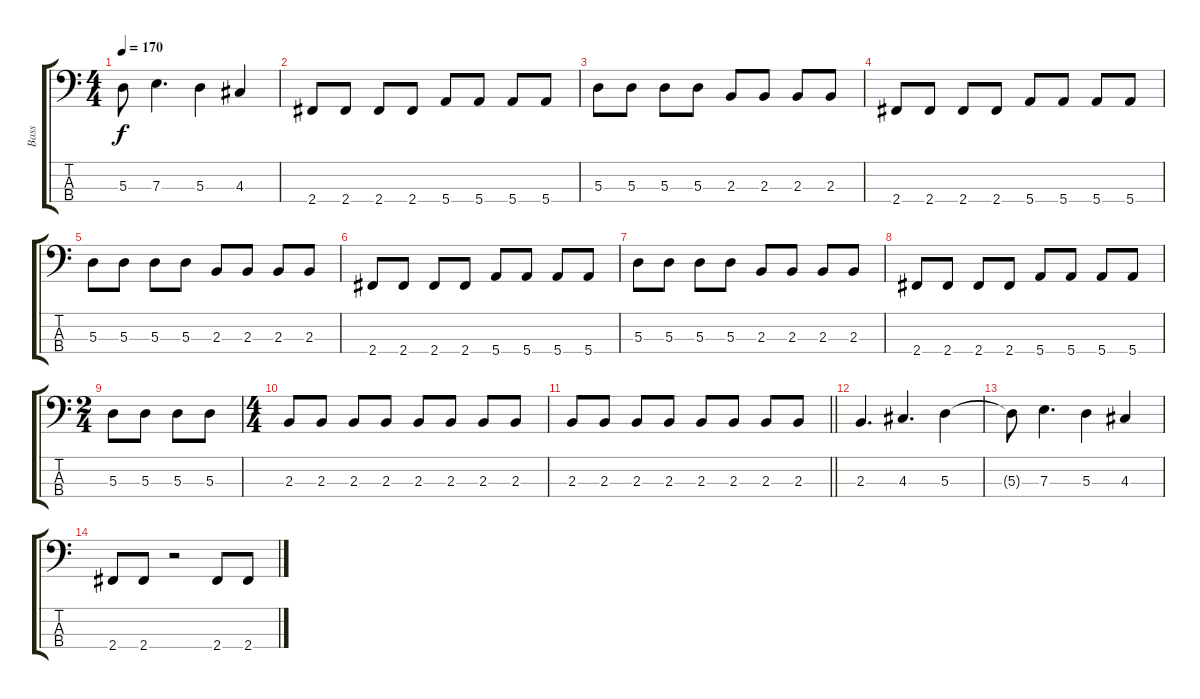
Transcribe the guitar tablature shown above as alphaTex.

\track ("Bass" "Bass") {instrument electricbassfinger}
\staff {score tabs}
\tuning (G2 D2 A1 E1) {hide}
\ts (4 4)
\tempo 170
\clef f4
\ks c
5.3{t}.8{dy f} 7.3.4{d} 5.3.4 4.3.4 |
2.4.8 2.4.8 2.4.8 2.4.8 5.4.8 5.4.8 5.4.8 5.4.8 |
5.3.8 5.3.8 5.3.8 5.3.8 2.3.8 2.3.8 2.3.8 2.3.8 |
2.4.8 2.4.8 2.4.8 2.4.8 5.4.8 5.4.8 5.4.8 5.4.8 |
5.3.8 5.3.8 5.3.8 5.3.8 2.3.8 2.3.8 2.3.8 2.3.8 |
2.4.8 2.4.8 2.4.8 2.4.8 5.4.8 5.4.8 5.4.8 5.4.8 |
5.3.8 5.3.8 5.3.8 5.3.8 2.3.8 2.3.8 2.3.8 2.3.8 |
2.4.8 2.4.8 2.4.8 2.4.8 5.4.8 5.4.8 5.4.8 5.4.8 |
\ts (2 4)
5.3.8 5.3.8 5.3.8 5.3.8 |
\ts (4 4)
2.3.8 2.3.8 2.3.8 2.3.8 2.3.8 2.3.8 2.3.8 2.3.8 |
\barLineRight lightlight
2.3.8 2.3.8 2.3.8 2.3.8 2.3.8 2.3.8 2.3.8 2.3.8 |
2.3.4{d} 4.3.4{d} 5.3.4 |
5.3{t}.8 7.3.4{d} 5.3.4 4.3.4 |
2.4.8 2.4.8 r.2 2.4.8 2.4.8
